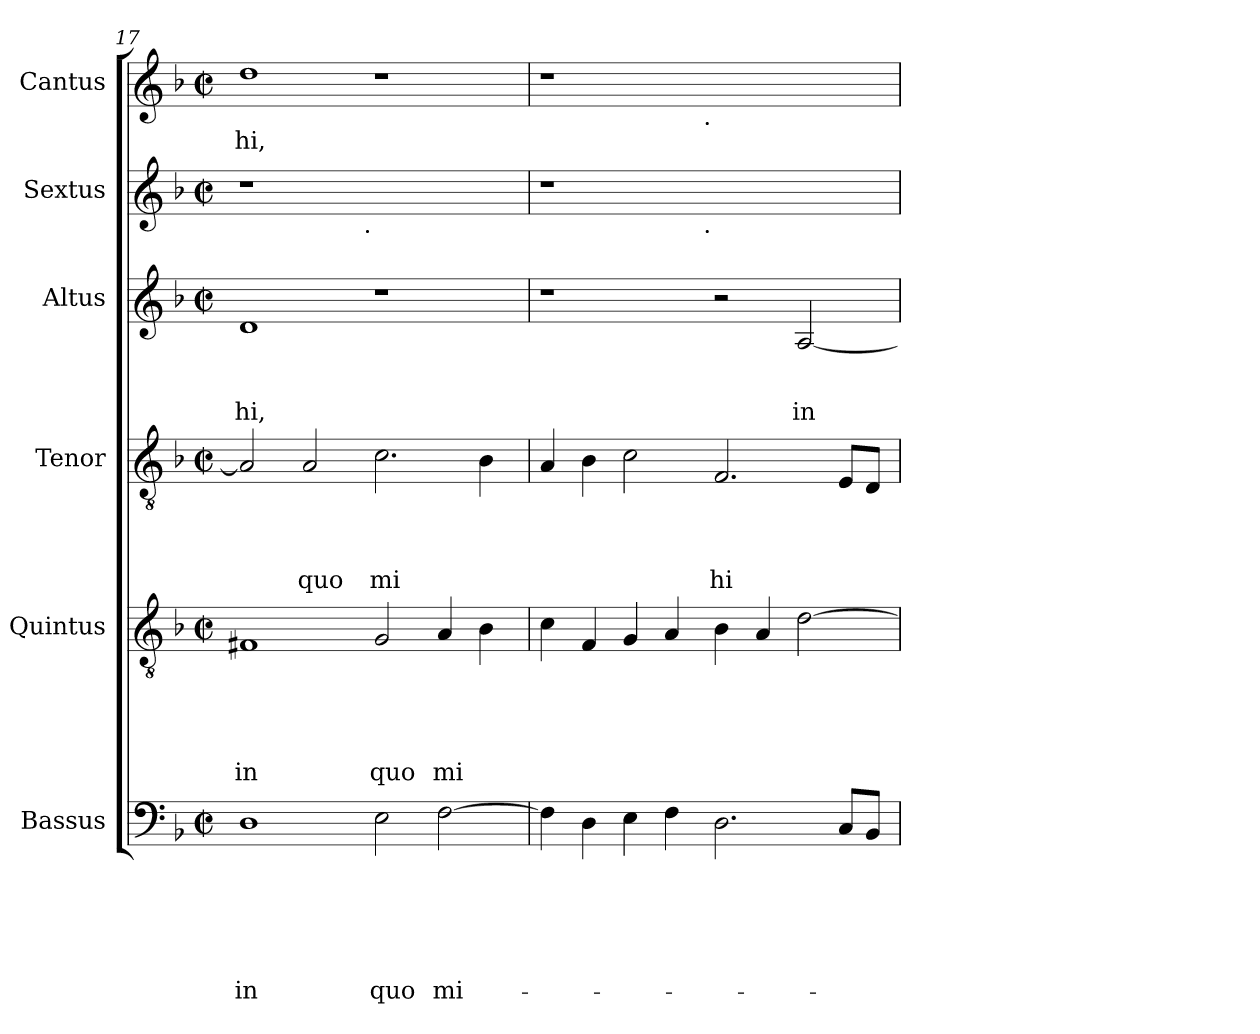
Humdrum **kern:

**kern	**text	**text	**text	**text	**text	**text	**kern	**text	**text	**text	**text	**text	**kern	**text	**text	**text	**text	**kern	**text	**text	**text	**kern	**kern	**text
*part6	*part6	*part6	*part6	*part6	*part6	*part6	*part5	*part5	*part5	*part5	*part5	*part5	*part4	*part4	*part4	*part4	*part4	*part3	*part3	*part3	*part3	*part2	*part1	*part1
*staff6	*staff6	*staff6	*staff6	*staff6	*staff6	*staff6	*staff5	*staff5	*staff5	*staff5	*staff5	*staff5	*staff4	*staff4	*staff4	*staff4	*staff4	*staff3	*staff3	*staff3	*staff3	*staff2	*staff1	*staff1
*I"Bassus	*	*	*	*	*	*	*I"Quintus	*	*	*	*	*	*I"Tenor	*	*	*	*	*I"Altus	*	*	*	*I"Sextus	*I"Cantus	*
*clefF4	*	*	*	*	*	*	*clefGv2	*	*	*	*	*	*clefGv2	*	*	*	*	*clefG2	*	*	*	*clefG2	*clefG2	*
*k[b-]	*	*	*	*	*	*	*k[b-]	*	*	*	*	*	*k[b-]	*	*	*	*	*k[b-]	*	*	*	*k[b-]	*k[b-]	*
*F:	*	*	*	*	*	*	*F:	*	*	*	*	*	*F:	*	*	*	*	*F:	*	*	*	*F:	*F:	*
*M2/2	*	*	*	*	*	*	*M2/2	*	*	*	*	*	*M2/2	*	*	*	*	*M2/2	*	*	*	*M2/2	*M2/2	*
*met(c|)	*	*	*	*	*	*	*met(c|)	*	*	*	*	*	*met(c|)	*	*	*	*	*met(c|)	*	*	*	*met(c|)	*met(c|)	*
=17	=17	=17	=17	=17	=17	=17	=17	=17	=17	=17	=17	=17	=17	=17	=17	=17	=17	=17	=17	=17	=17	=17	=17	=17
!	!	!	!	!	!	!LO:LY:b	!	!	!	!	!	!LO:LY:b	!	!	!	!	!	!	!	!	!LO:LY:b	!	!	!LO:LY:b
*	*	*	*	*	*	*	*	*	*	*	*	*	*	*	*	*	*	*	*	*	*	*^	*	*
1D	.	.	.	.	.	in	1F#X	.	.	.	.	in	2A/]	.	.	.	.	1d	.	.	-hi,	1r	2ryy	1dd	-hi,
!	!	!	!	!	!	!	!	!	!	!	!	!	!	!	!	!	!LO:LY:b	!	!	!	!	!	!	!	!
.	.	.	.	.	.	.	.	.	.	.	.	.	2A/	.	.	.	quo	.	.	.	.	.	4...ryy	.	.
!	!	!	!	!	!	!	!	!	!	!	!	!	!	!	!	!	!	!	!	!	!	!	!LO:TX:b:t=.	!	!
.	.	.	.	.	.	.	.	.	.	.	.	.	.	.	.	.	.	.	.	.	.	.	1ryy	.	.
!	!	!	!	!	!	!LO:LY:b	!	!	!	!	!	!LO:LY:b	!	!	!	!	!LO:LY:b	!	!	!	!	!	!	!	!
2E\	.	.	.	.	.	quo	2G/	.	.	.	.	quo	2.c\	.	.	.	mi	1r	.	.	.	1ryy	.	1r	.
!	!	!	!	!	!	!LO:LY:b	!	!	!	!	!	!LO:LY:b	!	!	!	!	!	!	!	!	!	!	!	!	!
[>2F\	.	.	.	.	.	mi-	4A/	.	.	.	.	mi	.	.	.	.	.	.	.	.	.	.	.	.	.
.	.	.	.	.	.	.	4B-\	.	.	.	.	.	4B-\	.	.	.	.	.	.	.	.	.	.	.	.
.	.	.	.	.	.	.	.	.	.	.	.	.	.	.	.	.	.	.	.	.	.	.	32ryy	.	.
=18	=18	=18	=18	=18	=18	=18	=18	=18	=18	=18	=18	=18	=18	=18	=18	=18	=18	=18	=18	=18	=18	=18	=18	=18	=18
*	*	*	*	*	*	*	*	*	*	*	*	*	*	*	*	*	*	*	*	*	*	*	*	*^	*
4F\]	.	.	.	.	.	.	4c\	.	.	.	.	.	4A/	.	.	.	.	1r	.	.	.	1r	2ryy	1r	2ryy	.
4D\	.	.	.	.	.	.	4F/	.	.	.	.	.	4B-\	.	.	.	.	.	.	.	.	.	.	.	.	.
4E\	.	.	.	.	.	.	4G/	.	.	.	.	.	2c\	.	.	.	.	.	.	.	.	.	4...ryy	.	4...ryy	.
4F\	.	.	.	.	.	.	4A/	.	.	.	.	.	.	.	.	.	.	.	.	.	.	.	.	.	.	.
!	!	!	!	!	!	!	!	!	!	!	!	!	!	!	!	!	!	!	!	!	!	!	!	!	!LO:TX:b:t=.	!
!	!	!	!	!	!	!	!	!	!	!	!	!	!	!	!	!	!	!	!	!	!	!	!LO:TX:b:t=.	!	!	!
.	.	.	.	.	.	.	.	.	.	.	.	.	.	.	.	.	.	.	.	.	.	.	1ryy	.	1ryy	.
!	!	!	!	!	!	!	!	!	!	!	!	!	!	!	!	!	!LO:LY:b	!	!	!	!	!	!	!	!	!
2.D\	.	.	.	.	.	.	4B-\	.	.	.	.	.	2.F/	.	.	.	hi	2r	.	.	.	1ryy	.	1ryy	.	.
.	.	.	.	.	.	.	4A/	.	.	.	.	.	.	.	.	.	.	.	.	.	.	.	.	.	.	.
!	!	!	!	!	!	!	!	!	!	!	!	!	!	!	!	!	!	!	!	!	!LO:LY:b	!	!	!	!	!
.	.	.	.	.	.	.	[<2d\	.	.	.	.	.	.	.	.	.	.	[<2A/	.	.	in	.	.	.	.	.
8C/L	.	.	.	.	.	.	.	.	.	.	.	.	8E/L	.	.	.	.	.	.	.	.	.	.	.	.	.
8BB-/J	.	.	.	.	.	.	.	.	.	.	.	.	8D/J	.	.	.	.	.	.	.	.	.	.	.	.	.
.	.	.	.	.	.	.	.	.	.	.	.	.	.	.	.	.	.	.	.	.	.	.	32ryy	.	32ryy	.
*	*	*	*	*	*	*	*	*	*	*	*	*	*	*	*	*	*	*	*	*	*	*v	*v	*	*	*
*	*	*	*	*	*	*	*	*	*	*	*	*	*	*	*	*	*	*	*	*	*	*	*v	*v	*
=	=	=	=	=	=	=	=	=	=	=	=	=	=	=	=	=	=	=	=	=	=	=	=	=
*-	*-	*-	*-	*-	*-	*-	*-	*-	*-	*-	*-	*-	*-	*-	*-	*-	*-	*-	*-	*-	*-	*-	*-	*-
